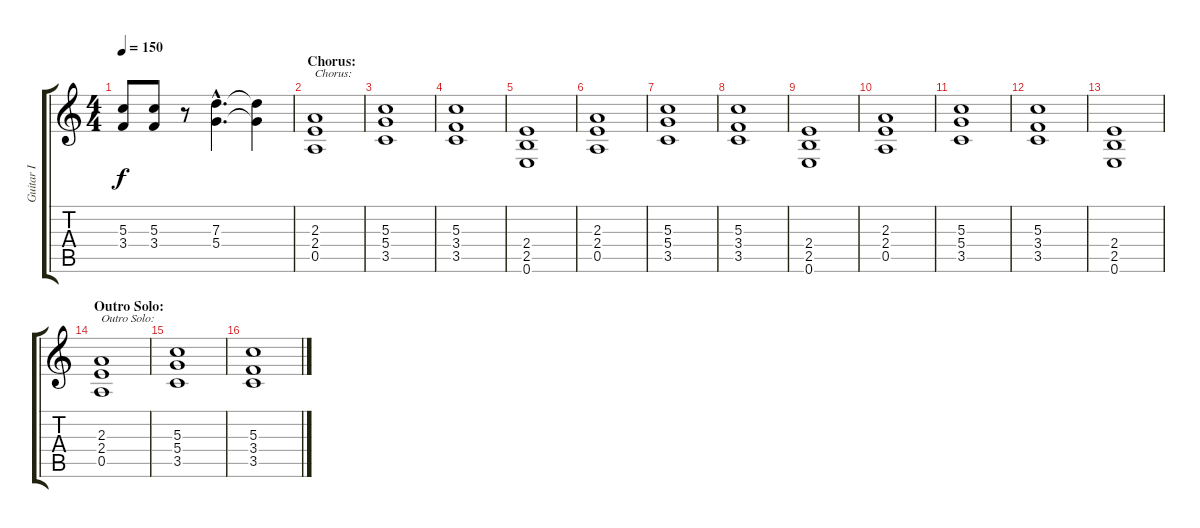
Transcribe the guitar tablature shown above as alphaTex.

\track ("Guitar I" "Guitar I") {instrument distortionguitar}
\staff {score tabs}
\tuning (E4 B3 G3 D3 A2 E2) {hide}
\ts (4 4)
\tempo 150
\clef g2
\ks c
(5.3 3.4).8{dy f} (5.3 3.4).8 r.8 (7.3{hac} 5.4{hac}).4{d} (7.3{t} 5.4{t}).4 |
\section ("" "Chorus:")
(2.3 2.4 0.5).1{txt "Chorus:"} |
(5.3 5.4 3.5).1 |
(5.3 3.4 3.5).1 |
(2.4 2.5 0.6).1 |
(2.3 2.4 0.5).1 |
(5.3 5.4 3.5).1 |
(5.3 3.4 3.5).1 |
(2.4 2.5 0.6).1 |
(2.3 2.4 0.5).1 |
(5.3 5.4 3.5).1 |
(5.3 3.4 3.5).1 |
(2.4 2.5 0.6).1 |
\section ("" "Outro Solo:")
(2.3 2.4 0.5).1{txt "Outro Solo:"} |
(5.3 5.4 3.5).1 |
(5.3 3.4 3.5).1
